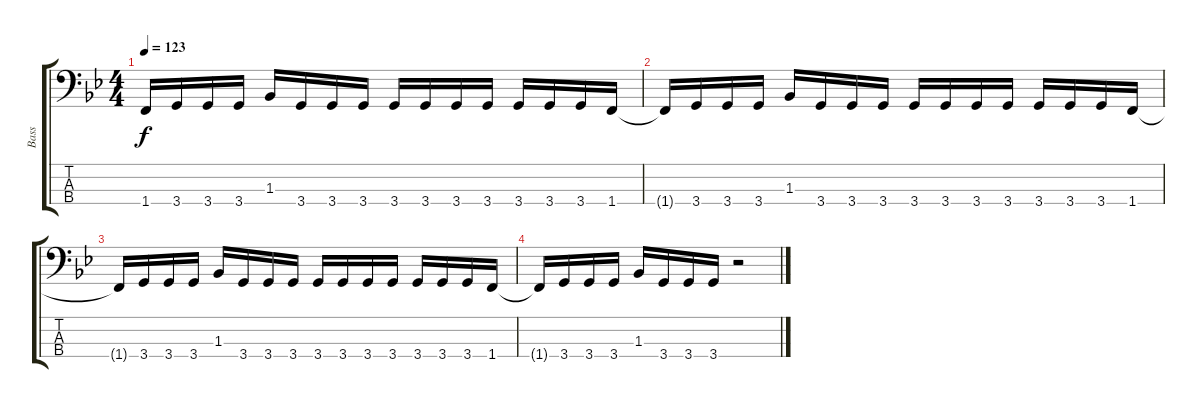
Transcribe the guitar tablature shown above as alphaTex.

\track ("Bass" "Bass") {instrument electricbasspick}
\staff {score tabs}
\tuning (G2 D2 A1 E1) {hide}
\ts (4 4)
\tempo 123
\clef f4
\ks gminor
1.4.16{dy f} 3.4.16 3.4.16 3.4.16 1.3.16 3.4.16 3.4.16 3.4.16 3.4.16 3.4.16 3.4.16 3.4.16 3.4.16 3.4.16 3.4.16 1.4.16 |
1.4{t}.16 3.4.16 3.4.16 3.4.16 1.3.16 3.4.16 3.4.16 3.4.16 3.4.16 3.4.16 3.4.16 3.4.16 3.4.16 3.4.16 3.4.16 1.4.16 |
1.4{t}.16 3.4.16 3.4.16 3.4.16 1.3.16 3.4.16 3.4.16 3.4.16 3.4.16 3.4.16 3.4.16 3.4.16 3.4.16 3.4.16 3.4.16 1.4.16 |
1.4{t}.16 3.4.16 3.4.16 3.4.16 1.3.16 3.4.16 3.4.16 3.4.16 r.2
